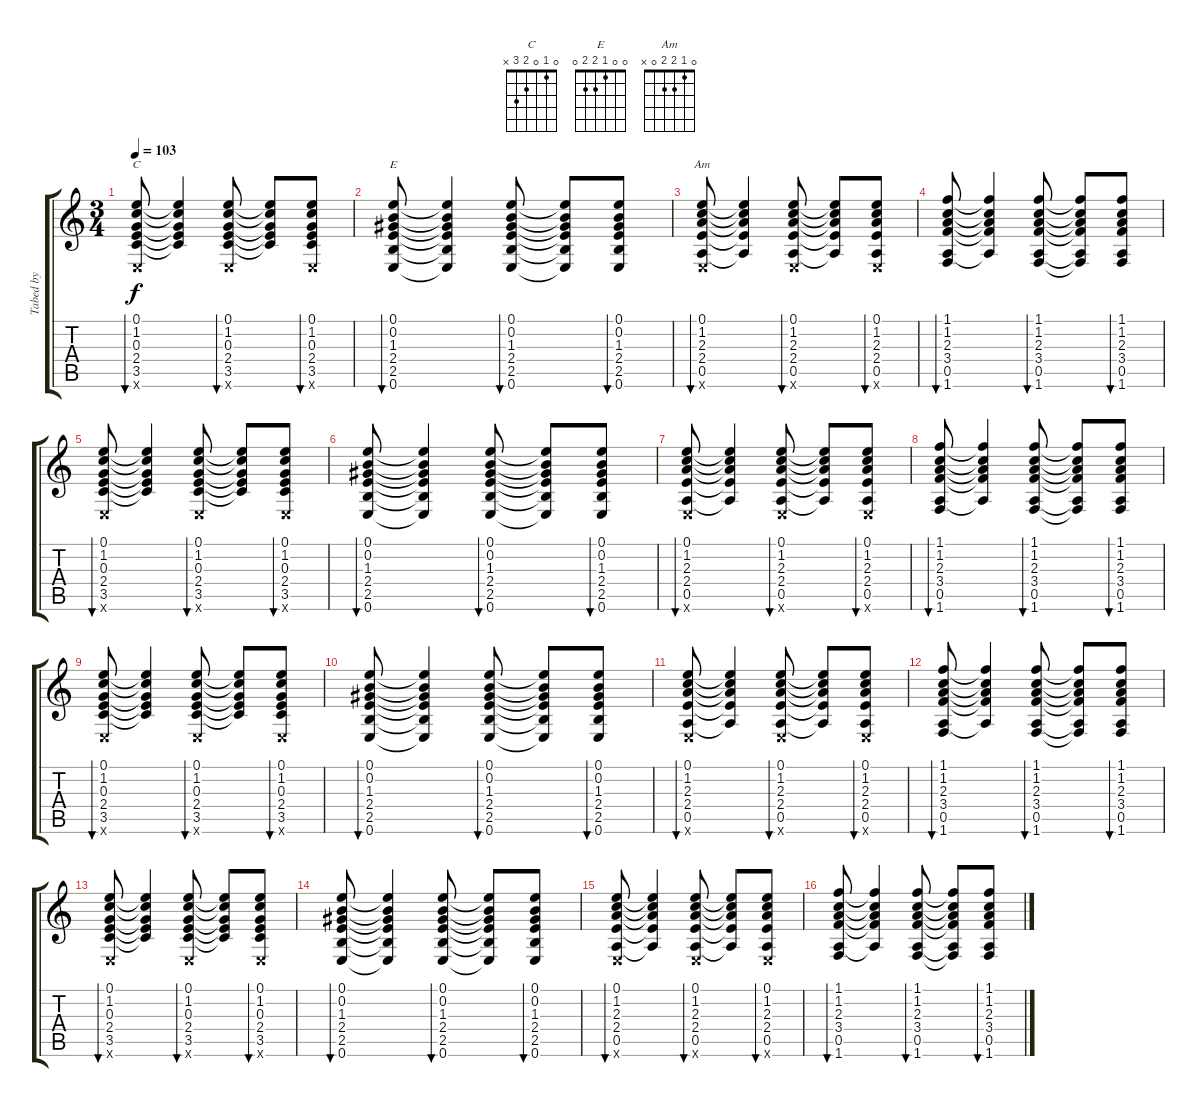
\track ("Tabed by" "Tabed by") {instrument acousticguitarsteel}
\staff {score tabs}
\tuning (E4 B3 G3 D3 A2 E2) {hide}
\chord ("C" 0 1 0 2 3 x)
\chord ("E" 0 0 1 2 2 0)
\chord ("Am" 0 1 2 2 0 x)
\ts (3 4)
\tempo 103
\clef g2
\ks c
(0.1 1.2 0.3 2.4 3.5 0.6{x}).8{bu 120 ch "C" dy f volume 9} (0.1{t} 1.2{t} 0.3{t} 2.4{t} 3.5{t}).4 (0.1 1.2 0.3 2.4 3.5 0.6{x}).8{bu 120} (0.1{t} 1.2{t} 0.3{t} 2.4{t} 3.5{t}).8 (0.1 1.2 0.3 2.4 3.5 0.6{x}).8{bu 120} |
(0.1 0.2 1.3 2.4 2.5 0.6).8{bu 120 ch "E"} (0.1{t} 0.2{t} 1.3{t} 2.4{t} 2.5{t} 0.6{t}).4 (0.1 0.2 1.3 2.4 2.5 0.6).8{bu 120} (0.1{t} 0.2{t} 1.3{t} 2.4{t} 2.5{t} 0.6{t}).8 (0.1 0.2 1.3 2.4 2.5 0.6).8{bu 120} |
(0.1 1.2 2.3 2.4 0.5 0.6{x}).8{bu 120 ch "Am"} (0.1{t} 1.2{t} 2.3{t} 2.4{t} 0.5{t}).4 (0.1 1.2 2.3 2.4 0.5 0.6{x}).8{bu 120} (0.1{t} 1.2{t} 2.3{t} 2.4{t} 0.5{t}).8 (0.1 1.2 2.3 2.4 0.5 0.6{x}).8{bu 120} |
(1.1 1.2 2.3 3.4 0.5 1.6).8{bu 120} (1.1{t} 1.2{t} 2.3{t} 3.4{t} 0.5{t}).4 (1.1 1.2 2.3 3.4 0.5 1.6).8{bu 120} (1.1{t} 1.2{t} 2.3{t} 3.4{t} 0.5{t} 1.6{t}).8 (1.1 1.2 2.3 3.4 0.5 1.6).8{bu 120} |
(0.1 1.2 0.3 2.4 3.5 0.6{x}).8{bu 120 volume 9} (0.1{t} 1.2{t} 0.3{t} 2.4{t} 3.5{t}).4 (0.1 1.2 0.3 2.4 3.5 0.6{x}).8{bu 120} (0.1{t} 1.2{t} 0.3{t} 2.4{t} 3.5{t}).8 (0.1 1.2 0.3 2.4 3.5 0.6{x}).8{bu 120} |
(0.1 0.2 1.3 2.4 2.5 0.6).8{bu 120} (0.1{t} 0.2{t} 1.3{t} 2.4{t} 2.5{t} 0.6{t}).4 (0.1 0.2 1.3 2.4 2.5 0.6).8{bu 120} (0.1{t} 0.2{t} 1.3{t} 2.4{t} 2.5{t} 0.6{t}).8 (0.1 0.2 1.3 2.4 2.5 0.6).8{bu 120} |
(0.1 1.2 2.3 2.4 0.5 0.6{x}).8{bu 120} (0.1{t} 1.2{t} 2.3{t} 2.4{t} 0.5{t}).4 (0.1 1.2 2.3 2.4 0.5 0.6{x}).8{bu 120} (0.1{t} 1.2{t} 2.3{t} 2.4{t} 0.5{t}).8 (0.1 1.2 2.3 2.4 0.5 0.6{x}).8{bu 120} |
(1.1 1.2 2.3 3.4 0.5 1.6).8{bu 120} (1.1{t} 1.2{t} 2.3{t} 3.4{t} 0.5{t}).4 (1.1 1.2 2.3 3.4 0.5 1.6).8{bu 120} (1.1{t} 1.2{t} 2.3{t} 3.4{t} 0.5{t} 1.6{t}).8 (1.1 1.2 2.3 3.4 0.5 1.6).8{bu 120} |
(0.1 1.2 0.3 2.4 3.5 0.6{x}).8{bu 120 volume 9} (0.1{t} 1.2{t} 0.3{t} 2.4{t} 3.5{t}).4 (0.1 1.2 0.3 2.4 3.5 0.6{x}).8{bu 120} (0.1{t} 1.2{t} 0.3{t} 2.4{t} 3.5{t}).8 (0.1 1.2 0.3 2.4 3.5 0.6{x}).8{bu 120} |
(0.1 0.2 1.3 2.4 2.5 0.6).8{bu 120} (0.1{t} 0.2{t} 1.3{t} 2.4{t} 2.5{t} 0.6{t}).4 (0.1 0.2 1.3 2.4 2.5 0.6).8{bu 120} (0.1{t} 0.2{t} 1.3{t} 2.4{t} 2.5{t} 0.6{t}).8 (0.1 0.2 1.3 2.4 2.5 0.6).8{bu 120} |
(0.1 1.2 2.3 2.4 0.5 0.6{x}).8{bu 120} (0.1{t} 1.2{t} 2.3{t} 2.4{t} 0.5{t}).4 (0.1 1.2 2.3 2.4 0.5 0.6{x}).8{bu 120} (0.1{t} 1.2{t} 2.3{t} 2.4{t} 0.5{t}).8 (0.1 1.2 2.3 2.4 0.5 0.6{x}).8{bu 120} |
(1.1 1.2 2.3 3.4 0.5 1.6).8{bu 120} (1.1{t} 1.2{t} 2.3{t} 3.4{t} 0.5{t}).4 (1.1 1.2 2.3 3.4 0.5 1.6).8{bu 120} (1.1{t} 1.2{t} 2.3{t} 3.4{t} 0.5{t} 1.6{t}).8 (1.1 1.2 2.3 3.4 0.5 1.6).8{bu 120} |
(0.1 1.2 0.3 2.4 3.5 0.6{x}).8{bu 120 volume 9} (0.1{t} 1.2{t} 0.3{t} 2.4{t} 3.5{t}).4 (0.1 1.2 0.3 2.4 3.5 0.6{x}).8{bu 120} (0.1{t} 1.2{t} 0.3{t} 2.4{t} 3.5{t}).8 (0.1 1.2 0.3 2.4 3.5 0.6{x}).8{bu 120} |
(0.1 0.2 1.3 2.4 2.5 0.6).8{bu 120} (0.1{t} 0.2{t} 1.3{t} 2.4{t} 2.5{t} 0.6{t}).4 (0.1 0.2 1.3 2.4 2.5 0.6).8{bu 120} (0.1{t} 0.2{t} 1.3{t} 2.4{t} 2.5{t} 0.6{t}).8 (0.1 0.2 1.3 2.4 2.5 0.6).8{bu 120} |
(0.1 1.2 2.3 2.4 0.5 0.6{x}).8{bu 120} (0.1{t} 1.2{t} 2.3{t} 2.4{t} 0.5{t}).4 (0.1 1.2 2.3 2.4 0.5 0.6{x}).8{bu 120} (0.1{t} 1.2{t} 2.3{t} 2.4{t} 0.5{t}).8 (0.1 1.2 2.3 2.4 0.5 0.6{x}).8{bu 120} |
(1.1 1.2 2.3 3.4 0.5 1.6).8{bu 120} (1.1{t} 1.2{t} 2.3{t} 3.4{t} 0.5{t}).4 (1.1 1.2 2.3 3.4 0.5 1.6).8{bu 120} (1.1{t} 1.2{t} 2.3{t} 3.4{t} 0.5{t} 1.6{t}).8 (1.1 1.2 2.3 3.4 0.5 1.6).8{bu 120}
